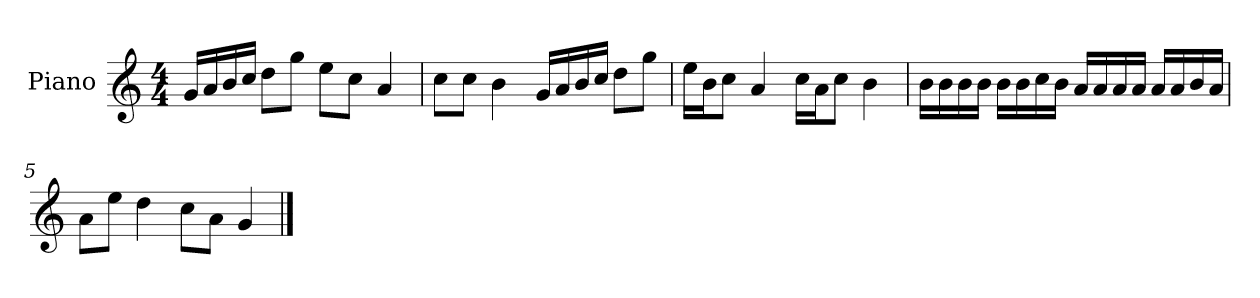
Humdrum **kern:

**kern
*part1
*staff1
*I"Piano
*I'P-no
*clefG2
*k[]
*M4/4
*MM90
=1
16g/LL
16a/
16b/
16cc/JJ
8dd\L
8gg\J
8ee\L
8cc\J
4a/
=2
8cc\L
8cc\J
4b\
16g/LL
16a/
16b/
16cc/JJ
8dd\L
8gg\J
=3
16ee\LL
16b\J
8cc\J
4a/
16cc\LL
16a\J
8cc\J
4b\
=4
16b\LL
16b\
16b\
16b\JJ
16b\LL
16b\
16cc\
16b\JJ
16a/LL
16a/
16a/
16a/JJ
16a/LL
16a/
16b/
16a/JJ
!!LO:LB:g=z
=5
8a\L
8ee\J
4dd\
8cc\L
8a\J
4g/
==
*-
